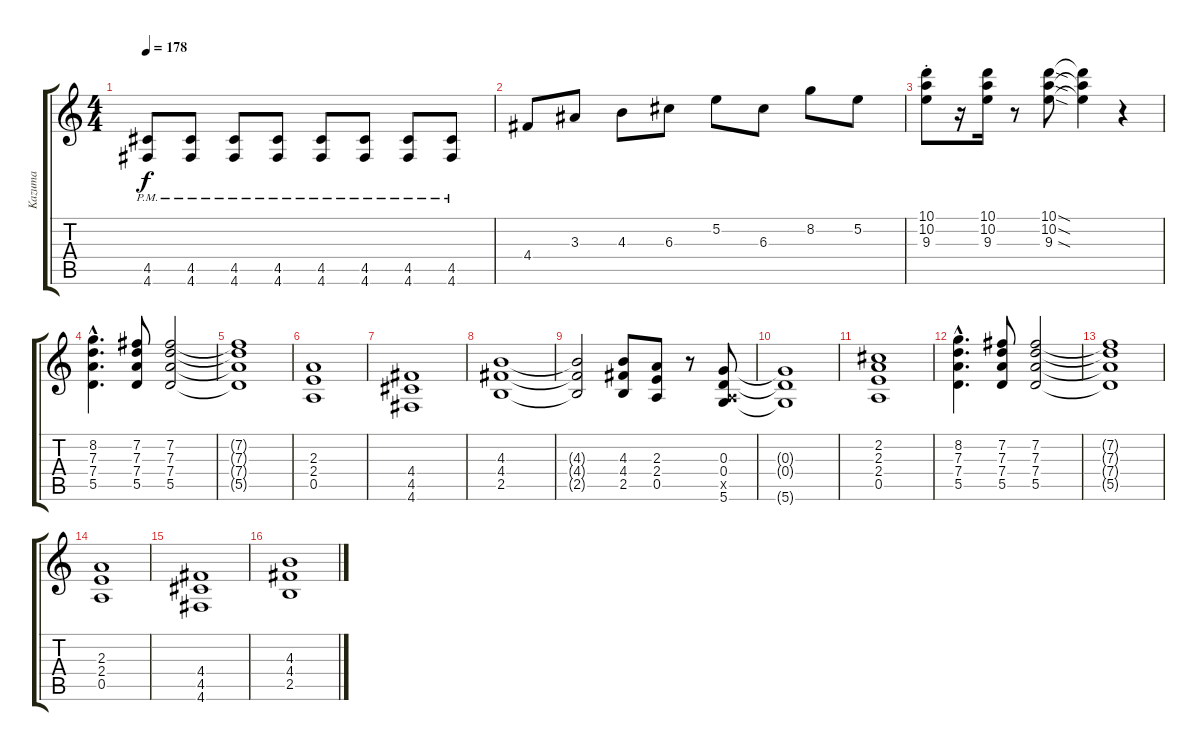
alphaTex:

\track ("Kazuma" "Kazuma") {instrument distortionguitar}
\staff {score tabs}
\tuning (E4 B3 G3 D3 A2 D2) {hide}
\ts (4 4)
\tempo 178
\clef g2
\ks c
(4.5{pm} 4.6{pm}).8{dy f} (4.5{pm} 4.6{pm}).8 (4.5{pm} 4.6{pm}).8 (4.5{pm} 4.6{pm}).8 (4.5{pm} 4.6{pm}).8 (4.5{pm} 4.6{pm}).8 (4.5{pm} 4.6{pm}).8 (4.5{pm} 4.6{pm}).8 |
4.4.8 3.3.8 4.3.8 6.3.8 5.2.8 6.3.8 8.2.8 5.2.8 |
(10.1{st} 10.2{st} 9.3{st}).8 r.16 (10.1 10.2 9.3).16 r.8 (10.1{sod} 10.2{sod} 9.3{sod}).8 (10.1{t} 10.2{t} 9.3{t}).4 r.4 |
(8.2{hac} 7.3{hac} 7.4{hac} 5.5{hac}).4{d} (7.2 7.3 7.4 5.5).8 (7.2 7.3 7.4 5.5).2 |
(7.2{t} 7.3{t} 7.4{t} 5.5{t}).1 |
(2.3 2.4 0.5).1 |
(4.4 4.5 4.6).1 |
(4.3 4.4 2.5).1 |
(4.3{t} 4.4{t} 2.5{t}).2 (4.3 4.4 2.5).8 (2.3 2.4 0.5).8 r.8 (0.3 0.4 0.5{x} 5.6).8 |
(0.3{t} 0.4{t} 5.6{t}).1 |
(2.2 2.3 2.4 0.5).1 |
(8.2{hac} 7.3{hac} 7.4{hac} 5.5{hac}).4{d} (7.2 7.3 7.4 5.5).8 (7.2 7.3 7.4 5.5).2 |
(7.2{t} 7.3{t} 7.4{t} 5.5{t}).1 |
(2.3 2.4 0.5).1 |
(4.4 4.5 4.6).1 |
(4.3 4.4 2.5).1
